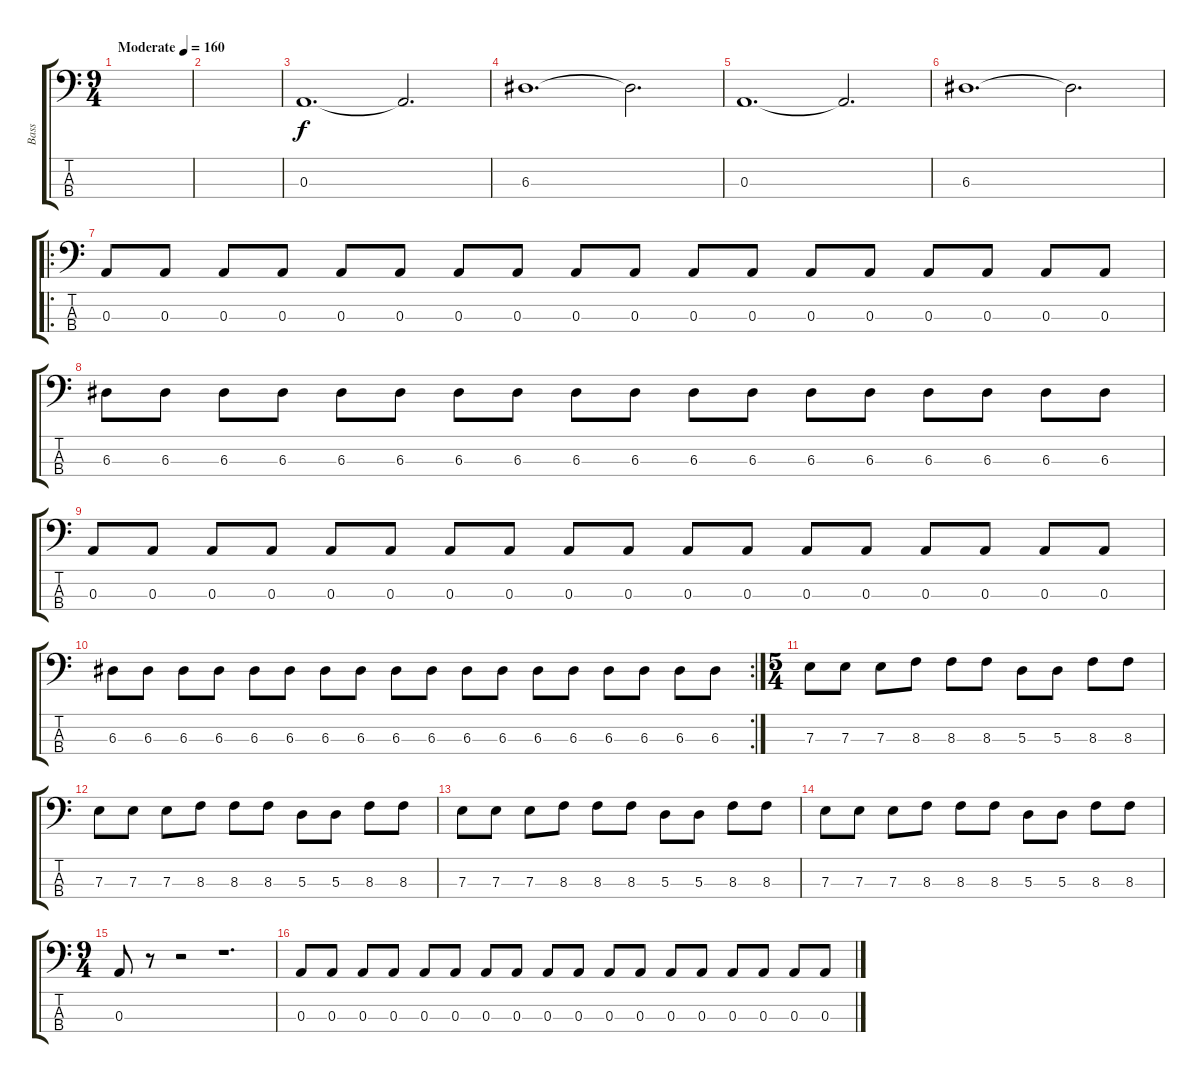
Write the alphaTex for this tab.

\track ("Bass" "Bass") {instrument electricbassfinger}
\staff {score tabs}
\tuning (G2 D2 A1 E1) {hide}
\ts (9 4)
\tempo (160 "Moderate")
\clef f4
\ks c
|
|
0.3.1{d} 0.3{t}.2{d} |
6.3.1{d} 6.3{t}.2{d} |
0.3.1{d} 0.3{t}.2{d} |
6.3.1{d} 6.3{t}.2{d} |
\ro
0.3.8 0.3.8 0.3.8 0.3.8 0.3.8 0.3.8 0.3.8 0.3.8 0.3.8 0.3.8 0.3.8 0.3.8 0.3.8 0.3.8 0.3.8 0.3.8 0.3.8 0.3.8 |
6.3.8 6.3.8 6.3.8 6.3.8 6.3.8 6.3.8 6.3.8 6.3.8 6.3.8 6.3.8 6.3.8 6.3.8 6.3.8 6.3.8 6.3.8 6.3.8 6.3.8 6.3.8 |
0.3.8 0.3.8 0.3.8 0.3.8 0.3.8 0.3.8 0.3.8 0.3.8 0.3.8 0.3.8 0.3.8 0.3.8 0.3.8 0.3.8 0.3.8 0.3.8 0.3.8 0.3.8 |
\rc 2
6.3.8 6.3.8 6.3.8 6.3.8 6.3.8 6.3.8 6.3.8 6.3.8 6.3.8 6.3.8 6.3.8 6.3.8 6.3.8 6.3.8 6.3.8 6.3.8 6.3.8 6.3.8 |
\ts (5 4)
7.3.8 7.3.8 7.3.8 8.3.8 8.3.8 8.3.8 5.3.8 5.3.8 8.3.8 8.3.8 |
7.3.8 7.3.8 7.3.8 8.3.8 8.3.8 8.3.8 5.3.8 5.3.8 8.3.8 8.3.8 |
7.3.8 7.3.8 7.3.8 8.3.8 8.3.8 8.3.8 5.3.8 5.3.8 8.3.8 8.3.8 |
7.3.8 7.3.8 7.3.8 8.3.8 8.3.8 8.3.8 5.3.8 5.3.8 8.3.8 8.3.8 |
\ts (9 4)
0.3.8 r.8 r.2 r.1{d} |
0.3.8 0.3.8 0.3.8 0.3.8 0.3.8 0.3.8 0.3.8 0.3.8 0.3.8 0.3.8 0.3.8 0.3.8 0.3.8 0.3.8 0.3.8 0.3.8 0.3.8 0.3.8
